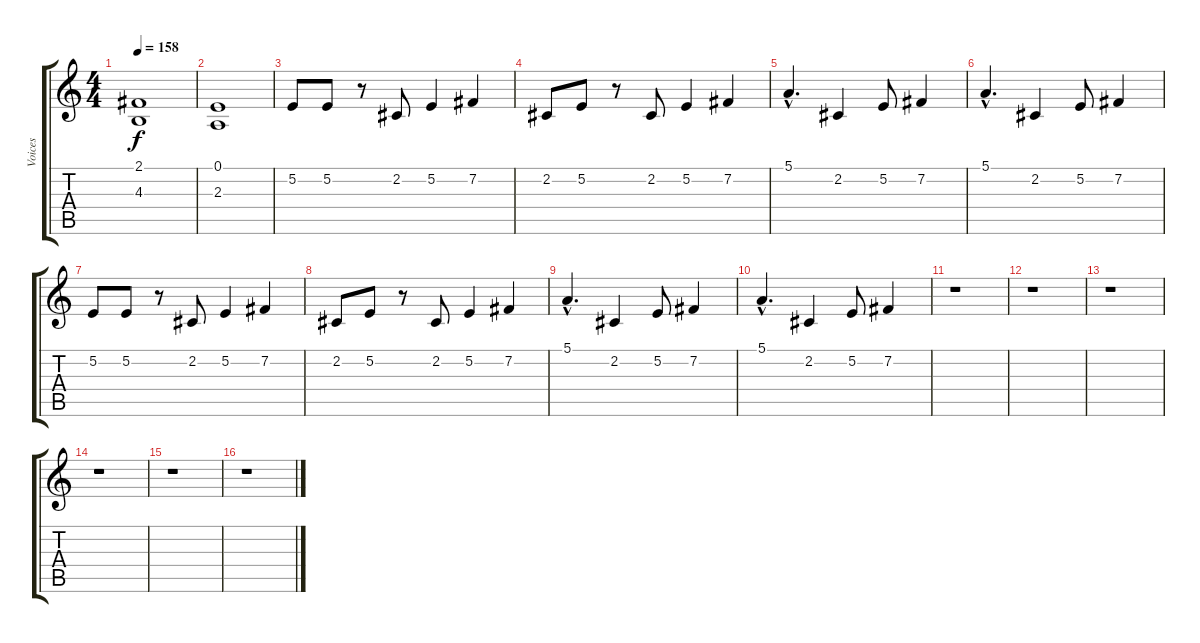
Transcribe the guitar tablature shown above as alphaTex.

\track ("Voices" "Voices") {instrument lead5charang}
\staff {score tabs}
\tuning (E4 B3 G3 D3 A2 E2) {hide}
\ts (4 4)
\tempo 158
\clef g2
\ks c
(2.1 4.3).1{dy f} |
(0.1 2.3).1 |
5.2.8 5.2.8 r.8 2.2.8 5.2.4 7.2.4 |
2.2.8 5.2.8 r.8 2.2.8 5.2.4 7.2.4 |
5.1{hac}.4{d} 2.2.4 5.2.8 7.2.4 |
5.1{hac}.4{d} 2.2.4 5.2.8 7.2.4 |
5.2.8 5.2.8 r.8 2.2.8 5.2.4 7.2.4 |
2.2.8 5.2.8 r.8 2.2.8 5.2.4 7.2.4 |
5.1{hac}.4{d} 2.2.4 5.2.8 7.2.4 |
5.1{hac}.4{d} 2.2.4 5.2.8 7.2.4 |
r.1 |
r.1 |
r.1 |
r.1 |
r.1 |
r.1
